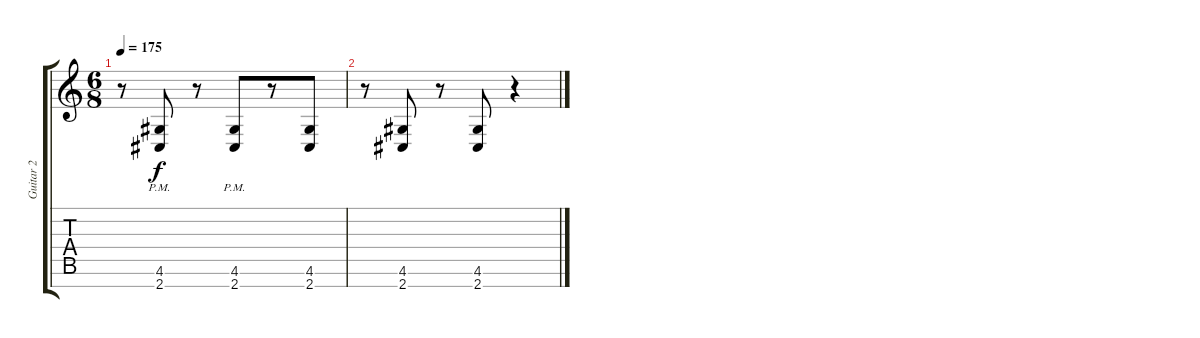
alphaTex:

\track ("Guitar 2" "Guitar 2") {instrument distortionguitar}
\staff {score tabs}
\tuning (E4 B3 G3 D3 A2 E2 B1) {hide}
\ts (6 8)
\tempo 175
\clef g2
\ks c
r.8{dy f} (4.6{pm} 2.7).8 r.8 (4.6{pm} 2.7).8 r.8 (4.6 2.7).8 |
r.8 (4.6 2.7).8 r.8 (4.6 2.7).8 r.4
